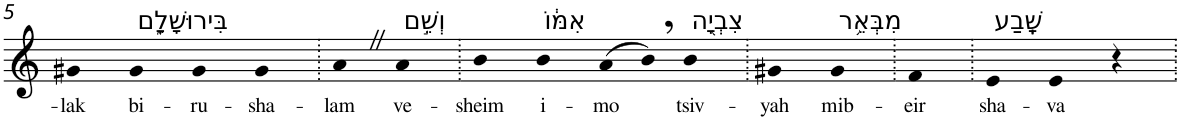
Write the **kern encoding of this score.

**kern	**text
*part1	*part1
*staff1	*staff1
*I"Piano	*
*I'Pno	*
!!LO:PB:g=z
*clefG2	*
*k[]	*
=5	=5
!	!LO:LY:b
4g#X	-lak
!LO:TX:a:t=בִּירוּשָׁלִָ֑ם	!
!	!LO:LY:b
4g#	bi-
!	!LO:LY:b
4g#	-ru-
!	!LO:LY:b
4g#	-sha-
=6.	=6.
!	!LO:LY:b
4aZ	-lam
!LO:TX:a:t=וְשֵׁ֣ם	!
!	!LO:LY:b
4a	ve-
=7.	=7.
!	!LO:LY:b
4b	-sheim
!LO:TX:a:t=אִמּ֔וֹ	!
!	!LO:LY:b
4b	i-
!	!LO:LY:b
(>8a	-mo
8b,)	.
!LO:TX:a:t=צִבְיָ֖ה	!
!	!LO:LY:b
4b	tsiv-
=8.	=8.
!	!LO:LY:b
4g#X	-yah
!LO:TX:a:t=מִבְּאֵ֥ר	!
!	!LO:LY:b
4g#	mib-
=9.	=9.
!	!LO:LY:b
4f	-eir
=10.	=10.
!LO:TX:a:t=שָֽׁבַע	!
!	!LO:LY:b
4e	sha-
!	!LO:LY:b
4e	-va
4r	.
=.	=.
*-	*-
